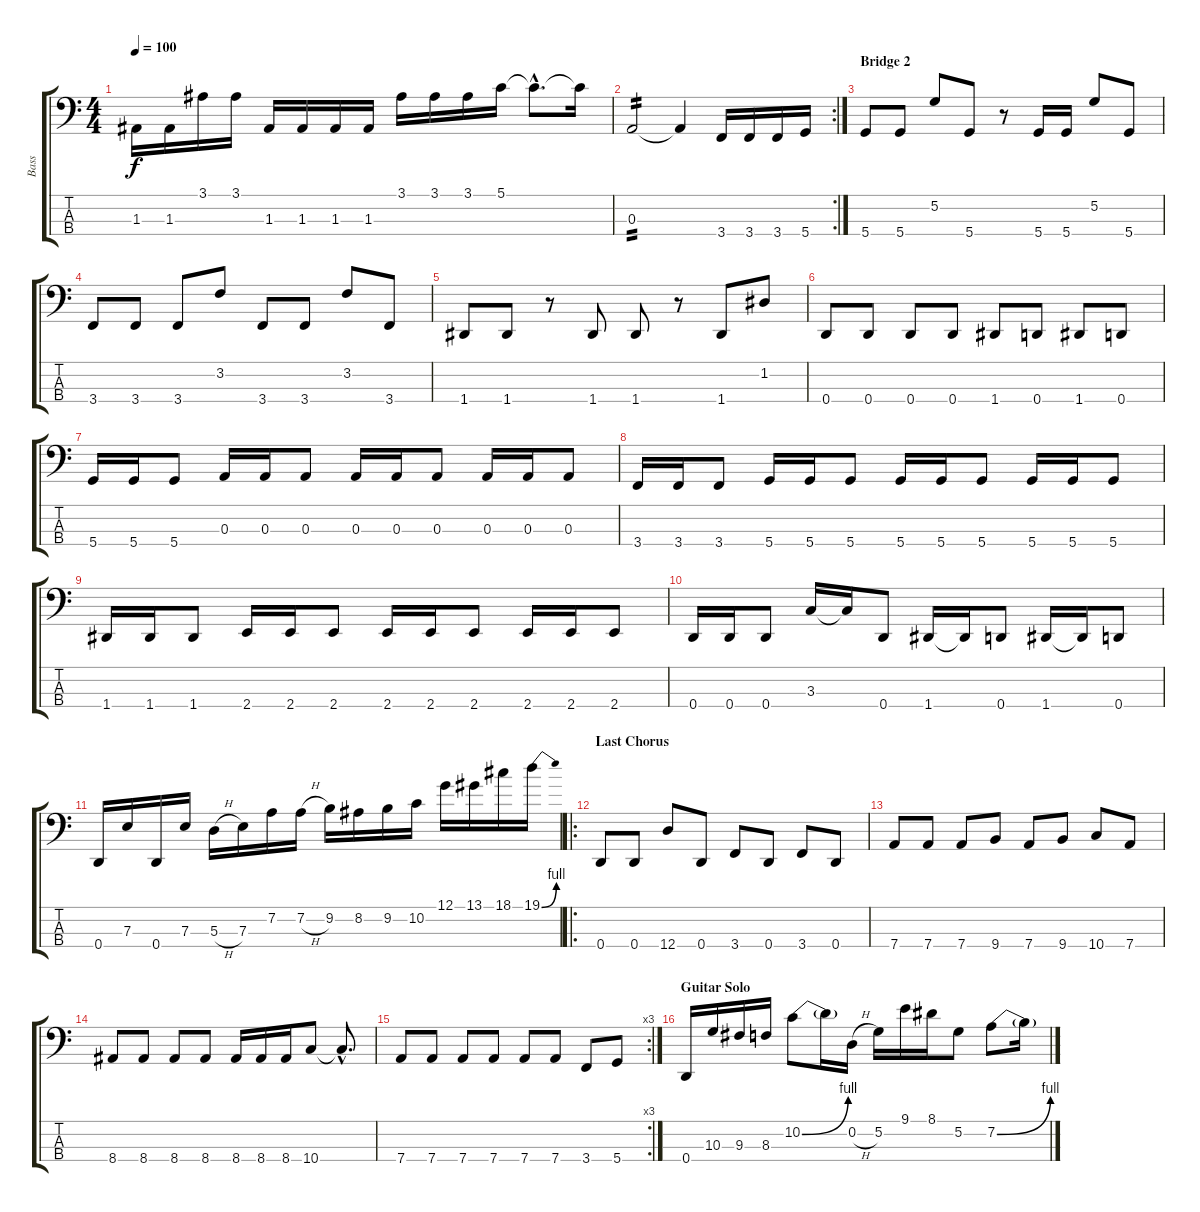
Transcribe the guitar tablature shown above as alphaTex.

\track ("Bass" "Bass") {instrument electricbasspick}
\staff {score tabs}
\tuning (G2 D2 A1 D1) {hide}
\ts (4 4)
\tempo 100
\clef f4
\ks c
1.3.16{dy f} 1.3.16 3.1.16 3.1.16 1.3.16 1.3.16 1.3.16 1.3.16 3.1.16 3.1.16 3.1.16 5.1.16 5.1{hac t}.8{d} 5.1{t}.16 |
\rc 2
0.3.2{tp 2} 0.3{t}.4 3.4.16 3.4.16 3.4.16 5.4.16 |
\section ("" "Bridge 2")
5.4.8 5.4.8 5.2.8 5.4.8 r.8 5.4.16 5.4.16 5.2.8 5.4.8 |
3.4.8 3.4.8 3.4.8 3.2.8 3.4.8 3.4.8 3.2.8 3.4.8 |
1.4.8 1.4.8 r.8 1.4.8 1.4.8 r.8 1.4.8 1.2.8 |
0.4.8 0.4.8 0.4.8 0.4.8 1.4.8 0.4.8 1.4.8 0.4.8 |
5.4.16 5.4.16 5.4.8 0.3.16 0.3.16 0.3.8 0.3.16 0.3.16 0.3.8 0.3.16 0.3.16 0.3.8 |
3.4.16 3.4.16 3.4.8 5.4.16 5.4.16 5.4.8 5.4.16 5.4.16 5.4.8 5.4.16 5.4.16 5.4.8 |
1.4.16 1.4.16 1.4.8 2.4.16 2.4.16 2.4.8 2.4.16 2.4.16 2.4.8 2.4.16 2.4.16 2.4.8 |
0.4.16 0.4.16 0.4.8 3.3.16 3.3{t}.16 0.4.8 1.4.16 1.4{t}.16 0.4.8 1.4.16 1.4{t}.16 0.4.8 |
0.4.16{volume 16 balance 8 instrument slapbass2} 7.3.16 0.4.16 7.3.16 5.3{h}.16 7.3.16 7.2.16 7.2{h}.16 9.2.16 8.2.16 9.2.16 10.2.16 12.1.16 13.1.16 18.1.16 19.1{be (bend 0 0 60 4)}.16 |
\ro
\section ("" "Last Chorus")
0.4.8{instrument electricbasspick} 0.4.8 12.4.8 0.4.8 3.4.8 0.4.8 3.4.8 0.4.8 |
7.4.8 7.4.8 7.4.8 9.4.8 7.4.8 9.4.8 10.4.8 7.4.8 |
8.4.8 8.4.8 8.4.8 8.4.8 8.4.16 8.4.16 8.4.16 10.4.8 10.4{hac t}.8{d} |
\rc 3
7.4.8 7.4.8 7.4.8 7.4.8 7.4.8 7.4.8 3.4.8 5.4.8 |
\section ("" "Guitar Solo")
0.4.16{instrument electricbasspick} 10.3.16 9.3.16 8.3.16 10.2{be (bend 0 0 60 4)}.8 10.2{t}.16 0.2{h}.16 5.2.16 9.1.16 8.1.16 5.2.8 7.2{be (bend 0 0 60 4)}.8 7.2{t}.16
